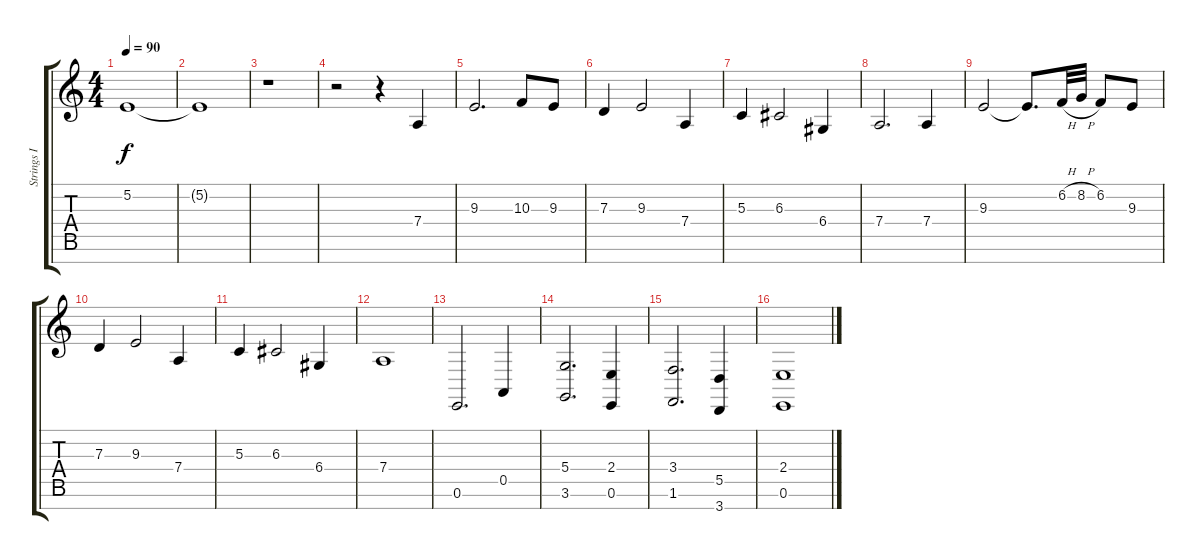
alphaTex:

\track ("Strings I" "Strings I") {instrument stringensemble1}
\staff {score tabs}
\tuning (E4 B3 G3 D3 A2 E2 B1) {hide}
\ts (4 4)
\tempo 90
\clef g2
\ks c
5.2.1{dy f} |
5.2{t}.1 |
r.1 |
r.2 r.4 7.4.4 |
9.3.2{d} 10.3.8 9.3.8 |
7.3.4 9.3.2 7.4.4 |
5.3.4 6.3.2 6.4.4 |
7.4.2{d} 7.4.4 |
9.3.2 9.3{t}.8{d} 6.2{h}.32 8.2{h}.32 6.2.8 9.3.8 |
7.3.4 9.3.2 7.4.4 |
5.3.4 6.3.2 6.4.4 |
7.4.1 |
0.6.2{d} 0.5.4 |
(5.4 3.6).2{d} (2.4 0.6).4 |
(3.4 1.6).2{d} (5.5 3.7).4 |
(2.4 0.6).1
